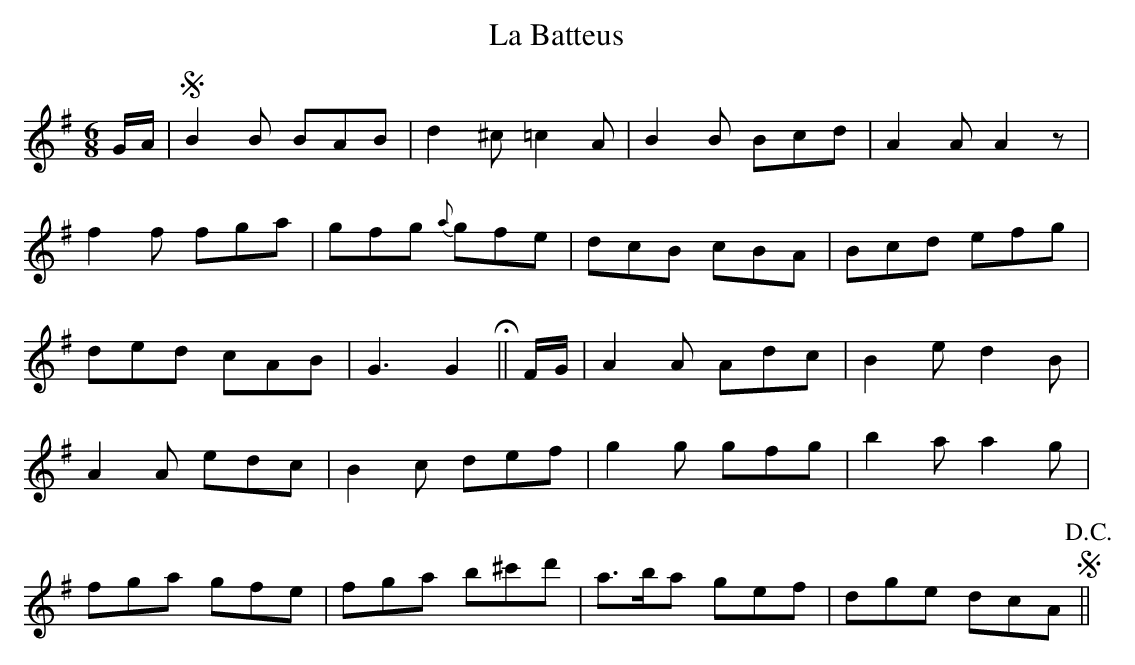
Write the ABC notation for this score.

X:1
T:Batteus, La
M:6/8
L:1/8
K:G
G/A/|SB2B BAB|d2^c =c2A|B2B Bcd|A2A A2z|
f2f fga|gfg {a}gfe|dcB cBA|Bcd efg|
ded cAB|G3 G2!fermata!||F/G/|A2A Adc|B2e d2B|
A2A edc|B2c def|g2g gfg|b2a a2g|
fga gfe|fga b^c'd'|a>ba gef|dge dcAS!D.C.!||
